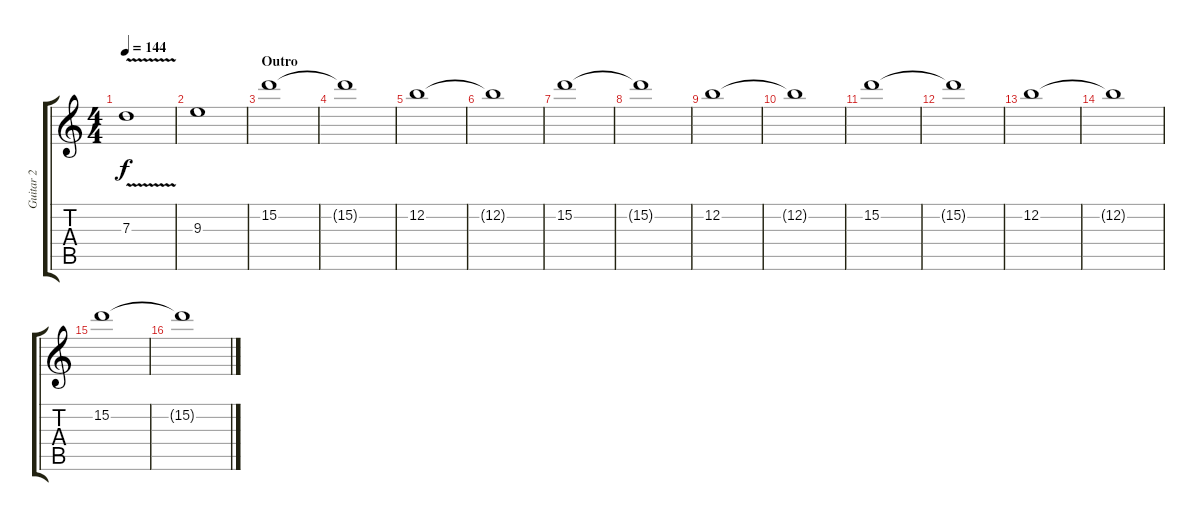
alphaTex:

\track ("Guitar 2" "Guitar 2") {instrument distortionguitar}
\staff {score tabs}
\tuning (E4 B3 G3 D3 A2 E2) {hide}
\ts (4 4)
\tempo 144
\clef g2
\ks c
7.3{v}.1{dy f} |
9.3.1 |
\section ("" "Outro")
15.2.1 |
15.2{t}.1 |
12.2.1 |
12.2{t}.1 |
15.2.1 |
15.2{t}.1 |
12.2.1 |
12.2{t}.1 |
15.2.1 |
15.2{t}.1 |
12.2.1 |
12.2{t}.1 |
15.2.1 |
15.2{t}.1
